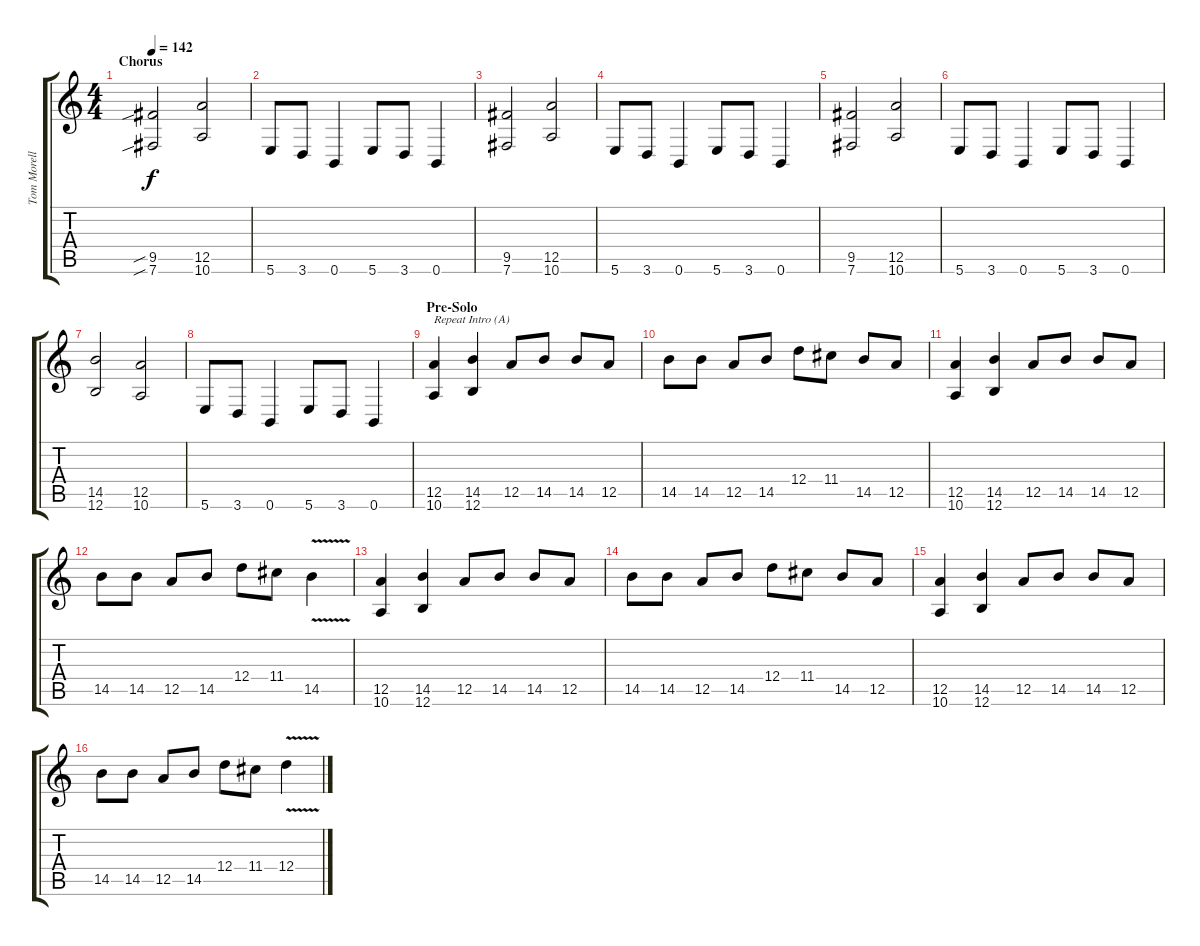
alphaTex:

\track ("Tom Morello" "Tom Morell") {instrument distortionguitar}
\staff {score tabs}
\tuning (E4 B3 G3 D3 A2 B1) {hide}
\ts (4 4)
\section ("" "Chorus")
\tempo 142
\clef g2
\ks c
(9.5{sib} 7.6{sib}).2{dy f} (12.5 10.6).2 |
5.6.8 3.6.8 0.6.4 5.6.8 3.6.8 0.6.4 |
(9.5 7.6).2 (12.5 10.6).2 |
5.6.8 3.6.8 0.6.4 5.6.8 3.6.8 0.6.4 |
(9.5 7.6).2 (12.5 10.6).2 |
5.6.8 3.6.8 0.6.4 5.6.8 3.6.8 0.6.4 |
(14.5 12.6).2 (12.5 10.6).2 |
5.6.8 3.6.8 0.6.4 5.6.8 3.6.8 0.6.4 |
\section ("" "Pre-Solo")
(12.5 10.6).4{txt "Repeat Intro (A)"} (14.5 12.6).4 12.5.8 14.5.8 14.5.8 12.5.8 |
14.5.8 14.5.8 12.5.8 14.5.8 12.4.8 11.4.8 14.5.8 12.5.8 |
(12.5 10.6).4 (14.5 12.6).4 12.5.8 14.5.8 14.5.8 12.5.8 |
14.5.8 14.5.8 12.5.8 14.5.8 12.4.8 11.4.8 14.5{v}.4 |
(12.5 10.6).4 (14.5 12.6).4 12.5.8 14.5.8 14.5.8 12.5.8 |
14.5.8 14.5.8 12.5.8 14.5.8 12.4.8 11.4.8 14.5.8 12.5.8 |
(12.5 10.6).4 (14.5 12.6).4 12.5.8 14.5.8 14.5.8 12.5.8 |
14.5.8 14.5.8 12.5.8 14.5.8 12.4.8 11.4.8 12.4{v}.4
